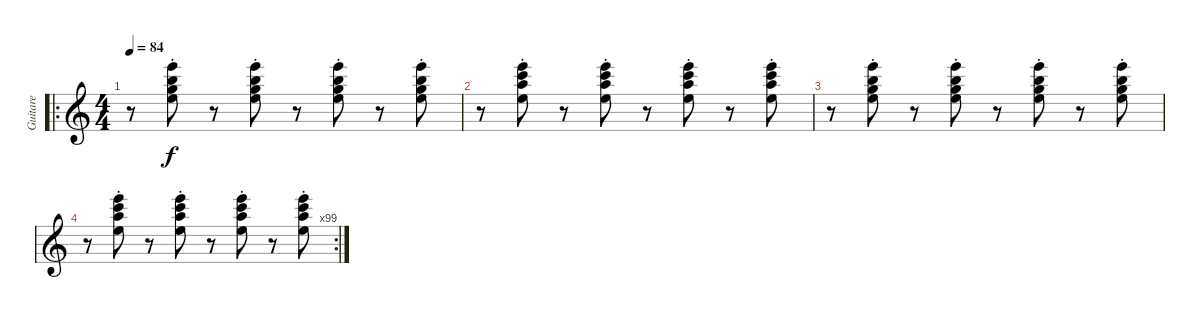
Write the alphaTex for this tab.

\track ("Guitare" "Guitare") {solo instrument electricguitarjazz}
\staff {score}
\tuning (E4 B3 G3 D3 A2 E2) {hide}
\ro
\ts (4 4)
\tempo 84
\clef g2
\ks c
r.8{dy f instrument electricguitarjazz} (0.1{st} 8.2{st} 16.3{st} 26.4{st}).8 r.8 (0.1{st} 8.2{st} 16.3{st} 26.4{st}).8 r.8 (0.1{st} 8.2{st} 16.3{st} 26.4{st}).8 r.8 (0.1{st} 8.2{st} 16.3{st} 26.4{st}).8 |
r.8 (0.1{st} 17.2{st} 14.3{st} 22.4{st}).8 r.8 (0.1{st} 17.2{st} 14.3{st} 22.4{st}).8 r.8 (0.1{st} 17.2{st} 14.3{st} 22.4{st}).8 r.8 (0.1{st} 17.2{st} 14.3{st} 22.4{st}).8 |
r.8 (0.1{st} 8.2{st} 16.3{st} 26.4{st}).8 r.8 (0.1{st} 8.2{st} 16.3{st} 26.4{st}).8 r.8 (0.1{st} 8.2{st} 16.3{st} 26.4{st}).8 r.8 (0.1{st} 8.2{st} 16.3{st} 26.4{st}).8 |
\rc 99
r.8 (0.1{st} 17.2{st} 14.3{st} 22.4{st}).8 r.8 (0.1{st} 17.2{st} 14.3{st} 22.4{st}).8 r.8 (0.1{st} 17.2{st} 14.3{st} 22.4{st}).8 r.8 (0.1{st} 17.2{st} 14.3{st} 22.4{st}).8
